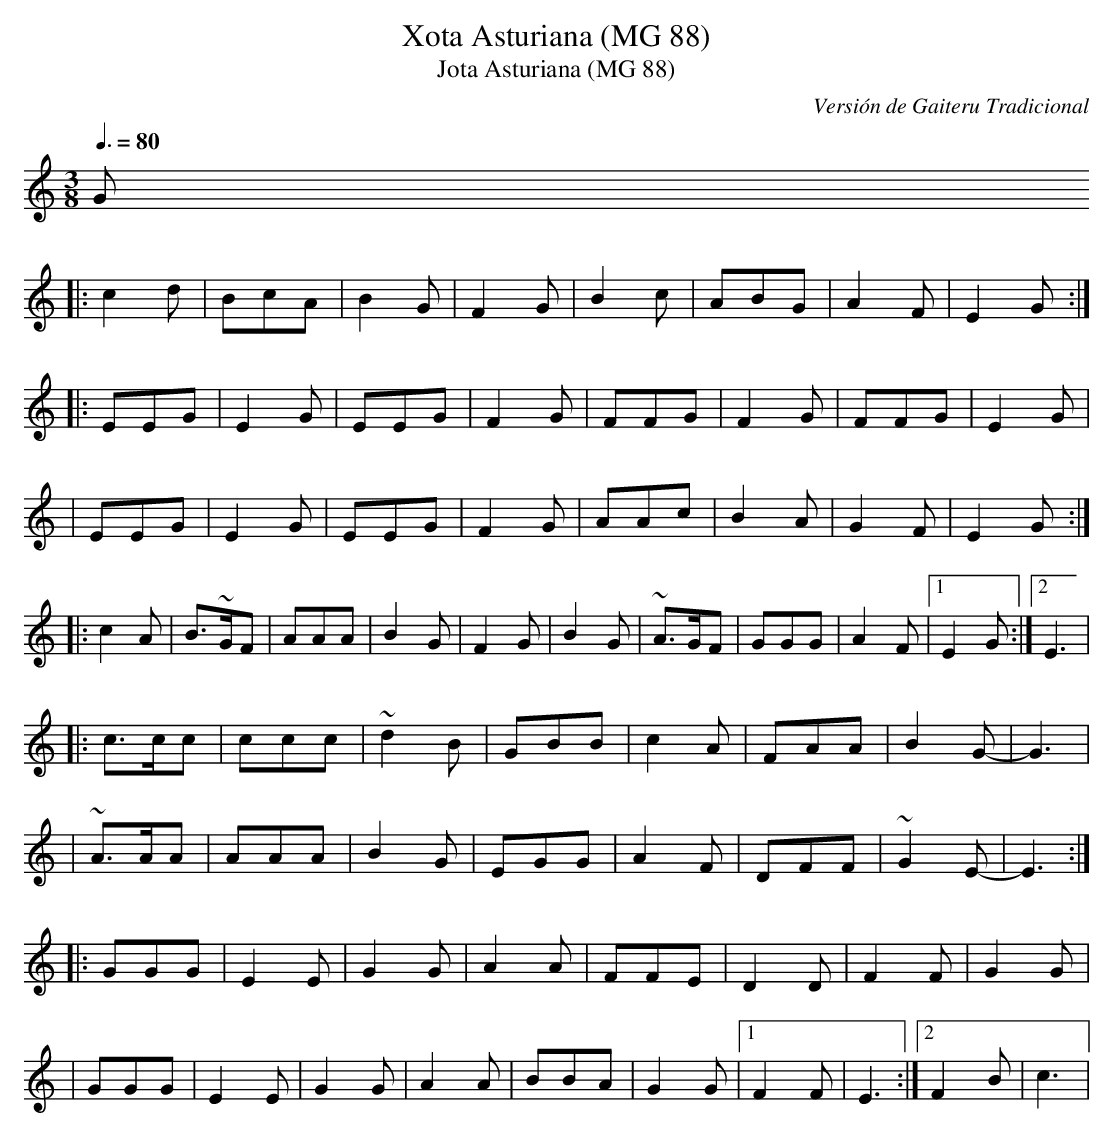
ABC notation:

X:1
T:Xota Asturiana (MG 88)
T:Jota Asturiana (MG 88)
C:Versión de Gaiteru Tradicional
E:Comp.
M:3/8
L:1/8
Q:3/8=80
K:C
G
|: c2 d|BcA|B2 G|F2 G|B2 c|ABG|A2 F|E2 G :|
|: EEG|E2 G|EEG|F2 G|FFG|F2 G|FFG|E2 G|
|EEG|E2 G|EEG|F2 G|AAc|B2 A|G2 F|E2 G :|
|: c2 A|B>~GF|AAA|B2 G|F2 G|B2 G|~A>GF|GGG|A2 F|[1 E2 G :|[2 E3|
|: c>cc|ccc|~d2 B|GBB|c2 A|FAA|B2 G-|G3|
|~A>AA|AAA|B2 G|EGG|A2 F|DFF|~G2 E-|E3 :|
|: GGG|E2 E|G2 G|A2 A|FFE|D2 D|F2 F|G2 G|
|GGG|E2 E|G2 G|A2 A|BBA|G2 G|[1 F2 F|E3 :|[2 F2 B|c3|
